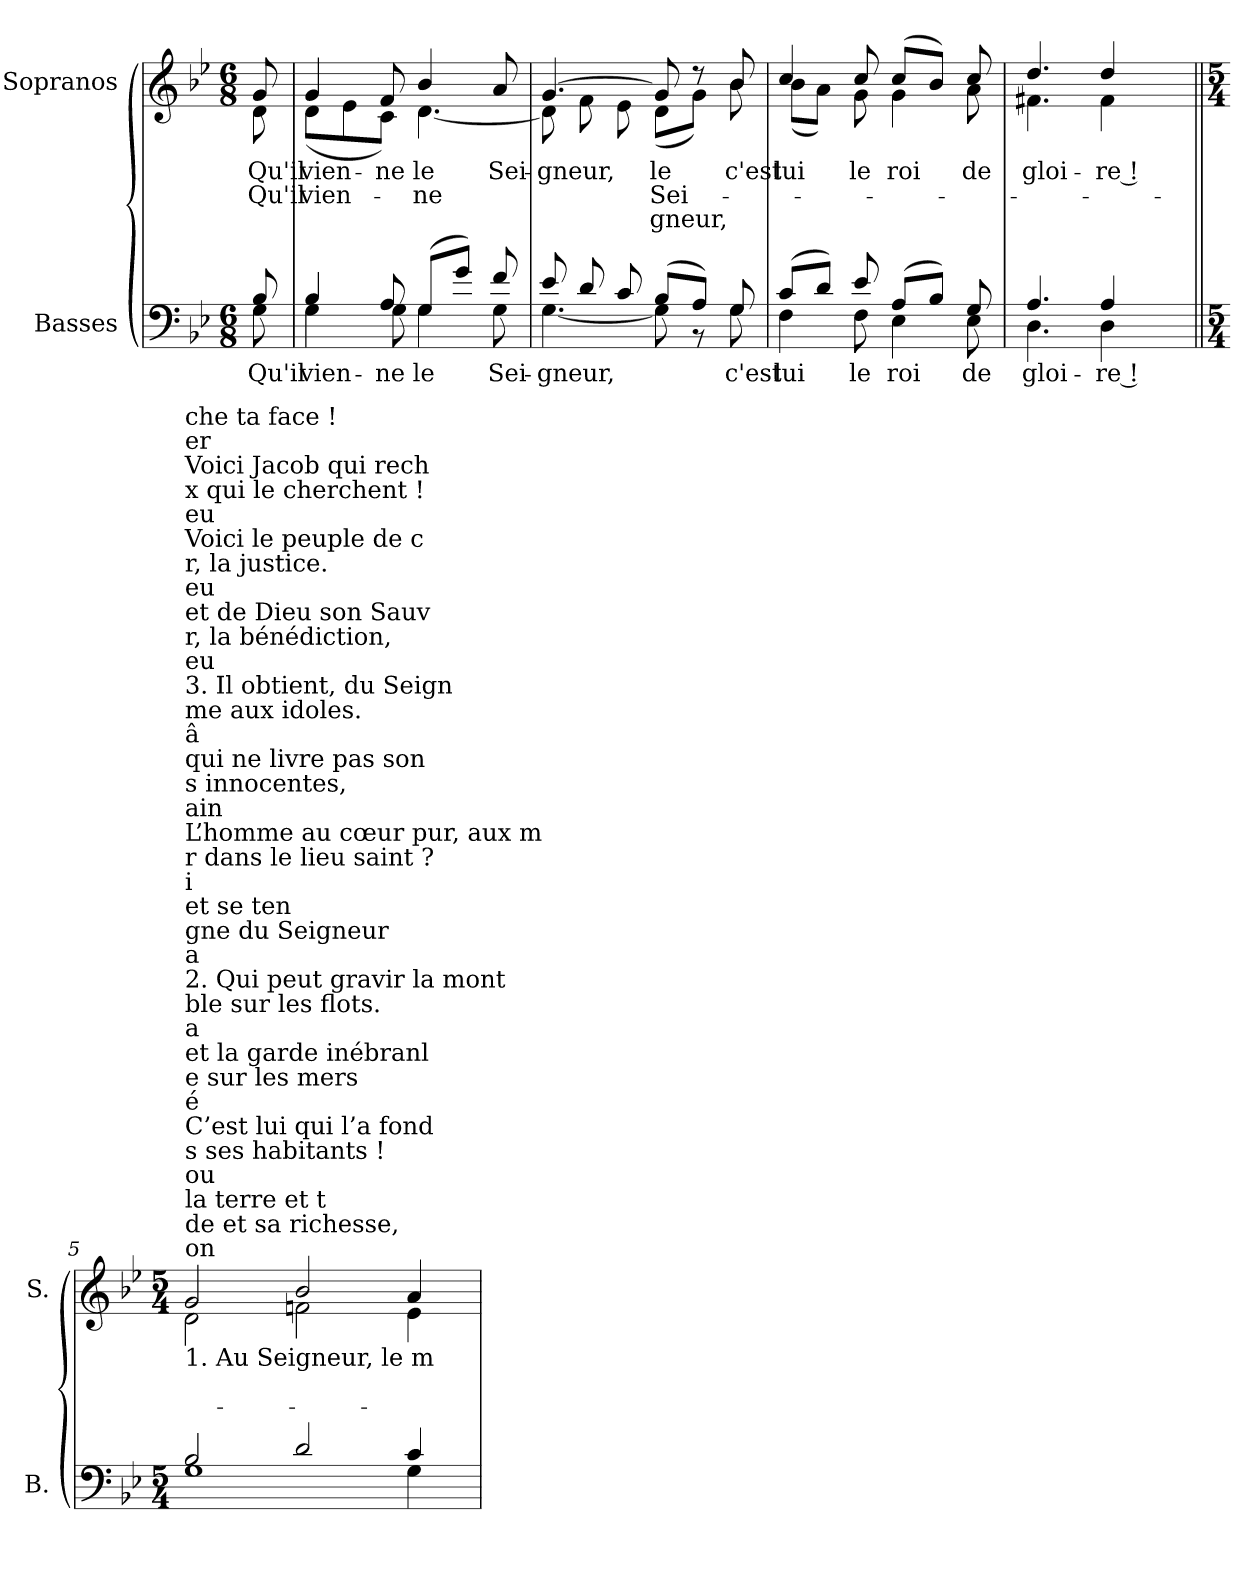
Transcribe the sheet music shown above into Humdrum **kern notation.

**kern	**text	**kern	**text	**text	**text
*part2	*part2	*part1	*part1	*part1	*part1
*staff2	*staff2	*staff1	*staff1	*staff1	*staff1
*I"Basses	*	*I"Sopranos	*	*	*
*I'B.	*	*I'S.	*	*	*
!!LO:PB:g=z
*clefF4	*	*clefG2	*	*	*
*k[b-e-]	*	*k[b-e-]	*	*	*
*g:	*	*g:	*	*	*
*M6/8	*	*M6/8	*	*	*
=	=	=	=	=	=
!	!LO:LY:b:color=#000000	!	!	!	!
*^	*	*	*	*	*
!	!	!	!	!LO:LY:a:color=#000000	!LO:LY:b:color=#000000	!
*	*	*	*^	*	*	*
8B-i/	8Gi\	Qu'il	8gi/	8di\	Qu'il	Qu'il	.
=1	=1	=1	=1	=1	=1	=1	=1
!	!	!LO:LY:b:color=#000000	!	!	!	!	!
!	!	!	!	!	!LO:LY:a:color=#000000	!LO:LY:b:color=#000000	!
4B-i/	4Gi\	vien-	4gi/	(8di\L	vien-	-vien-	.
.	.	.	.	8e-i\	.	.	.
!	!	!LO:LY:b:color=#000000	!	!	!	!	!
!	!	!	!	!	!LO:LY:a:color=#000000	!	!
8Ai/	8Gi\	-ne	8fi/	8ci\J)	-ne	.	.
!	!	!LO:LY:b:color=#000000	!	!	!	!	!
!	!	!	!	!	!LO:LY:a:color=#000000	!LO:LY:b:color=#000000	!
(8Gi/L	4Gi\	le	4b-i/	[<4.di\	le	ne	.
8gi/J)	.	.	.	.	.	.	.
!	!	!LO:LY:b:color=#000000	!	!	!	!	!
!	!	!	!	!	!LO:LY:a:color=#000000	!	!
8fi/	8Gi\	Sei-	8ai/	.	Sei-	.	.
=2	=2	=2	=2	=2	=2	=2	=2
!	!	!LO:LY:b:color=#000000	!	!	!	!	!
!	!	!	!	!	!LO:LY:a:color=#000000	!	!
8e-i/	[<4.Gi\	-gneur,	[>4.gi/	8di\]	-gneur,	.	.
8di/	.	.	.	8fi\	.	.	.
8ci/	.	.	.	8e-i\	.	.	.
!	!	!	!	!	!LO:LY:b:color=#000000	!LO:LY:b:color=#000000	!LO:LY:b:color=#000000
(8B-i/L	8Gi\]	.	8gi/]	(8di\L	le	Sei-	-gneur,
8Ai/J)	8r	.	8r	8gi\J)	.	.	.
!	!	!LO:LY:b:color=#000000	!	!	!	!	!
!	!	!	!	!	!LO:LY:b:color=#000000	!	!
8Gi/	8Gi\	c'est	8b-i/	8b-i\	c'est	.	.
=3	=3	=3	=3	=3	=3	=3	=3
!	!	!LO:LY:b:color=#000000	!	!	!	!	!
!	!	!	!	!	!LO:LY:b:color=#000000	!	!
(8ci/L	4Fi\	lui	4cci/	(8b-i\L	lui	.	.
8di/J)	.	.	.	8ai\J)	.	.	.
!	!	!LO:LY:b:color=#000000	!	!	!	!	!
!	!	!	!	!	!LO:LY:b:color=#000000	!	!
8e-i/	8Fi\	le	8cci/	8gi\	le	.	.
!	!	!LO:LY:b:color=#000000	!	!	!	!	!
!	!	!	!	!	!LO:LY:b:color=#000000	!	!
(8Ai/L	4E-i\	roi	(8cci/L	4gi\	roi	.	.
8B-i/J)	.	.	8b-i/J)	.	.	.	.
!	!	!LO:LY:b:color=#000000	!	!	!	!	!
!	!	!	!	!	!LO:LY:b:color=#000000	!	!
8Gi/	8E-i\	de	8cci/	8ai\	de	.	.
=4	=4	=4	=4	=4	=4	=4	=4
!	!	!LO:LY:b:color=#000000	!	!	!	!	!
!	!	!	!	!	!LO:LY:b:color=#000000	!	!
4.Ai/	4.Di\	gloi-	4.ddi/	4.f#Xi\	gloi-	.	.
!	!	!LO:LY:b:color=#000000	!	!	!	!	!
!	!	!	!	!	!LO:LY:b:color=#000000	!	!
4Ai/	4Di\	-re !	4ddi/	4f#i\	-re !	.	.
8ryy	8ryy	.	8ryy	8ryy	.	.	.
!!LO:LB:g=z	!!
=5||	=5||	=5||	=5||	=5||	=5||	=5||	=5||
*M5/4	*	*	*M5/4	*	*	*	*
!	!	!	!LO:TX:b:t=1. Au Seigneur, le m	!	!	!	!
!	!	!	!LO:TX:t=on	!	!	!	!
!	!	!	!LO:TX:t=de et sa richesse,	!	!	!	!
!	!	!	!LO:TX:t=la terre et t	!	!	!	!
!	!	!	!LO:TX:t=ou	!	!	!	!
!	!	!	!LO:TX:t=s ses habitants&nbsp;!	!	!	!	!
!	!	!	!LO:TX:t=C’est lui qui l’a fond	!	!	!	!
!	!	!	!LO:TX:t=é	!	!	!	!
!	!	!	!LO:TX:t=e sur les mers	!	!	!	!
!	!	!	!LO:TX:t=et la garde inébranl	!	!	!	!
!	!	!	!LO:TX:t=a	!	!	!	!
!	!	!	!LO:TX:t=ble sur les flots.	!	!	!	!
!	!	!	!LO:TX:t=2. Qui peut gravir la mont	!	!	!	!
!	!	!	!LO:TX:t=a	!	!	!	!
!	!	!	!LO:TX:t=gne du Seigneur	!	!	!	!
!	!	!	!LO:TX:t=et se ten	!	!	!	!
!	!	!	!LO:TX:t=i	!	!	!	!
!	!	!	!LO:TX:t=r dans le lieu saint&nbsp;?	!	!	!	!
!	!	!	!LO:TX:t=L’homme au cœur pur, aux m	!	!	!	!
!	!	!	!LO:TX:t=ain	!	!	!	!
!	!	!	!LO:TX:t=s innocentes,	!	!	!	!
!	!	!	!LO:TX:t=qui ne livre pas son	!	!	!	!
!	!	!	!LO:TX:t=â	!	!	!	!
!	!	!	!LO:TX:t=me aux idoles.	!	!	!	!
!	!	!	!LO:TX:t=3. Il obtient, du Seign	!	!	!	!
!	!	!	!LO:TX:t=eu	!	!	!	!
!	!	!	!LO:TX:t=r, la bénédiction,	!	!	!	!
!	!	!	!LO:TX:t=et de Dieu son Sauv	!	!	!	!
!	!	!	!LO:TX:t=eu	!	!	!	!
!	!	!	!LO:TX:t=r, la justice.	!	!	!	!
!	!	!	!LO:TX:t=Voici le peuple de c	!	!	!	!
!	!	!	!LO:TX:t=eu	!	!	!	!
!	!	!	!LO:TX:t=x qui le cherchent !	!	!	!	!
!	!	!	!LO:TX:t=Voici Jacob qui rech	!	!	!	!
!	!	!	!LO:TX:t=er	!	!	!	!
!	!	!	!LO:TX:t=che ta face !	!	!	!	!
2B-i/	1Gi	.	2gi/	2di\	.	.	.
2di/	.	.	2b-i/	2fni\	.	.	.
4ci/	4Gi\	.	4ai/	4e-i\	.	.	.
*v	*v	*	*	*	*	*	*
*	*	*v	*v	*	*	*
=	=	=	=	=	=
*-	*-	*-	*-	*-	*-
